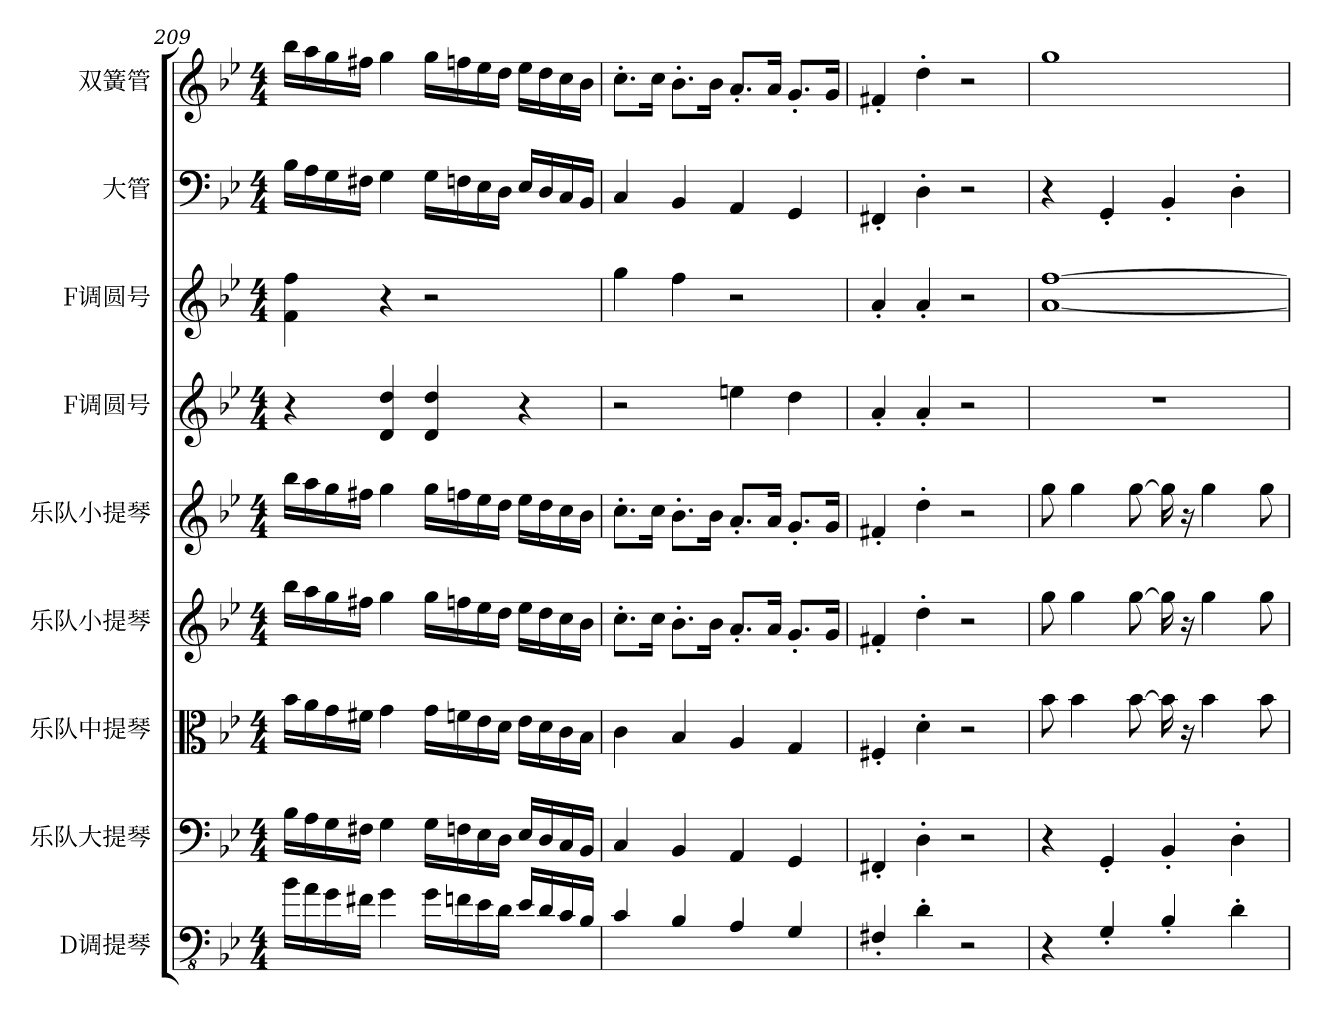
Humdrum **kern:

**kern	**kern	**kern	**kern	**kern	**kern	**kern	**kern	**kern
*part9	*part8	*part7	*part6	*part5	*part4	*part3	*part2	*part1
*staff9	*staff8	*staff7	*staff6	*staff5	*staff4	*staff3	*staff2	*staff1
*I"D调提琴	*I"乐队大提琴	*I"乐队中提琴	*I"乐队小提琴	*I"乐队小提琴	*I"F调圆号	*I"F调圆号	*I"大管	*I"双簧管
!!LO:PB:g=z
*clefFv4	*clefF4	*clefC3	*clefG2	*clefG2	*clefG2	*clefG2	*clefF4	*clefG2
*ITrd7c12	*	*	*	*	*ITrd4c7	*ITrd4c7	*	*
*k[b-e-]	*k[b-e-]	*k[b-e-]	*k[b-e-]	*k[b-e-]	*k[b-e-a-]	*k[b-e-a-]	*k[b-e-]	*k[b-e-]
*M4/4	*M4/4	*M4/4	*M4/4	*M4/4	*M4/4	*M4/4	*M4/4	*M4/4
=209	=209	=209	=209	=209	=209	=209	=209	=209
16BB-\LL	16B-\LL	16b-\LL	16bb-\LL	16bb-\LL	4r	4B-\ 4b-\	16B-\LL	16bb-\LL
16AA\	16A\	16a\	16aa\	16aa\	.	.	16A\	16aa\
16GG\	16G\	16g\	16gg\	16gg\	.	.	16G\	16gg\
16FF#X\JJ	16F#X\JJ	16f#X\JJ	16ff#X\JJ	16ff#X\JJ	.	.	16F#X\JJ	16ff#X\JJ
4GG\	4G\	4g\	4gg\	4gg\	4G/ 4g/	4r	4G\	4gg\
16GG\LL	16G\LL	16g\LL	16gg\LL	16gg\LL	4G/ 4g/	2r	16G\LL	16gg\LL
16FFn\	16Fn\	16fn\	16ffn\	16ffn\	.	.	16Fn\	16ffn\
16EE-\	16E-\	16e-\	16ee-\	16ee-\	.	.	16E-\	16ee-\
16DD\JJ	16D\JJ	16d\JJ	16dd\JJ	16dd\JJ	.	.	16D\JJ	16dd\JJ
16EE-/LL	16E-/LL	16e-\LL	16ee-\LL	16ee-\LL	4r	.	16E-/LL	16ee-\LL
16DD/	16D/	16d\	16dd\	16dd\	.	.	16D/	16dd\
16CC/	16C/	16c\	16cc\	16cc\	.	.	16C/	16cc\
16BBB-/JJ	16BB-/JJ	16B-\JJ	16b-\JJ	16b-\JJ	.	.	16BB-/JJ	16b-\JJ
=210	=210	=210	=210	=210	=210	=210	=210	=210
4CC/	4C/	4c\	8.cc'\L	8.cc'\L	2r	4cc\	4C/	8.cc'\L
.	.	.	16cc\Jk	16cc\Jk	.	.	.	16cc\Jk
4BBB-/	4BB-/	4B-/	8.b-'\L	8.b-'\L	.	4b-\	4BB-/	8.b-'\L
.	.	.	16b-\Jk	16b-\Jk	.	.	.	16b-\Jk
4AAA/	4AA/	4A/	8.a'/L	8.a'/L	4an\	2r	4AA/	8.a'/L
.	.	.	16a/Jk	16a/Jk	.	.	.	16a/Jk
4GGG/	4GG/	4G/	8.g'/L	8.g'/L	4g\	.	4GG/	8.g'/L
.	.	.	16g/Jk	16g/Jk	.	.	.	16g/Jk
=211	=211	=211	=211	=211	=211	=211	=211	=211
*	*	*	*	*	*	*	*	*MM148
4FFF#X'/	4FF#X'/	4F#X'/	4f#X'/	4f#X'/	4d'/	4d'/	4FF#X'/	4f#X'/
4DD'\	4D'\	4d'\	4dd'\	4dd'\	4d'/	4d'/	4D'\	4dd'\
2r	2r	2r	2r	2r	2r	2r	2r	2r
=212	=212	=212	=212	=212	=212	=212	=212	=212
*	*	*	*	*	*	*	*	*MM152
4r	4r	8b-\	8gg\	8gg\	1r	[1d [1b-	4r	1gg
.	.	4b-\	4gg\	4gg\	.	.	.	.
4GGG'/	4GG'/	.	.	.	.	.	4GG'/	.
.	.	[8b-\	[8gg\	[8gg\	.	.	.	.
4BBB-'/	4BB-'/	16b-\]	16gg\]	16gg\]	.	.	4BB-'/	.
.	.	16r	16r	16r	.	.	.	.
.	.	4b-\	4gg\	4gg\	.	.	.	.
4DD'\	4D'\	.	.	.	.	.	4D'\	.
.	.	8b-\	8gg\	8gg\	.	.	.	.
=	=	=	=	=	=	=	=	=
*-	*-	*-	*-	*-	*-	*-	*-	*-
